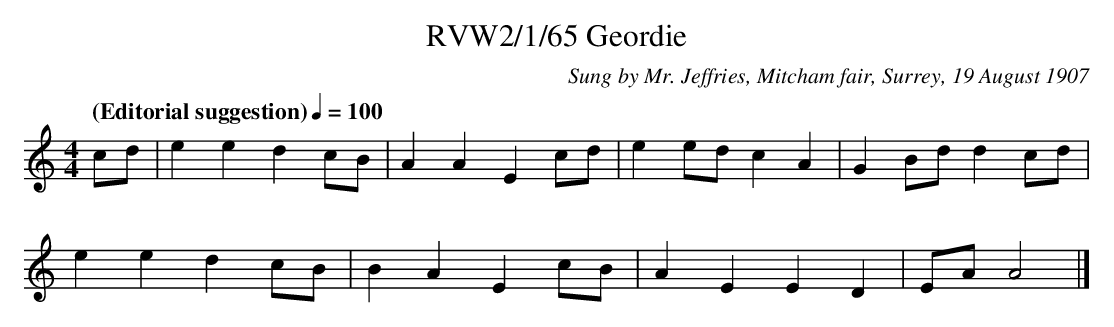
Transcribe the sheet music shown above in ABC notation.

X:1
T:RVW2/1/65 Geordie
C:Sung by Mr. Jeffries, Mitcham fair, Surrey, 19 August 1907
L:1/4
Q:"(Editorial suggestion)" 1/4=100
M:4/4
K:Aaeo
c/d/ | e e d c/B/ | A A E c/d/ | e e/d/ c A | G B/d/ d c/d/ |
e e d c/B/ | B A E c/B/ | A E E D | E/A/ A2 |]
